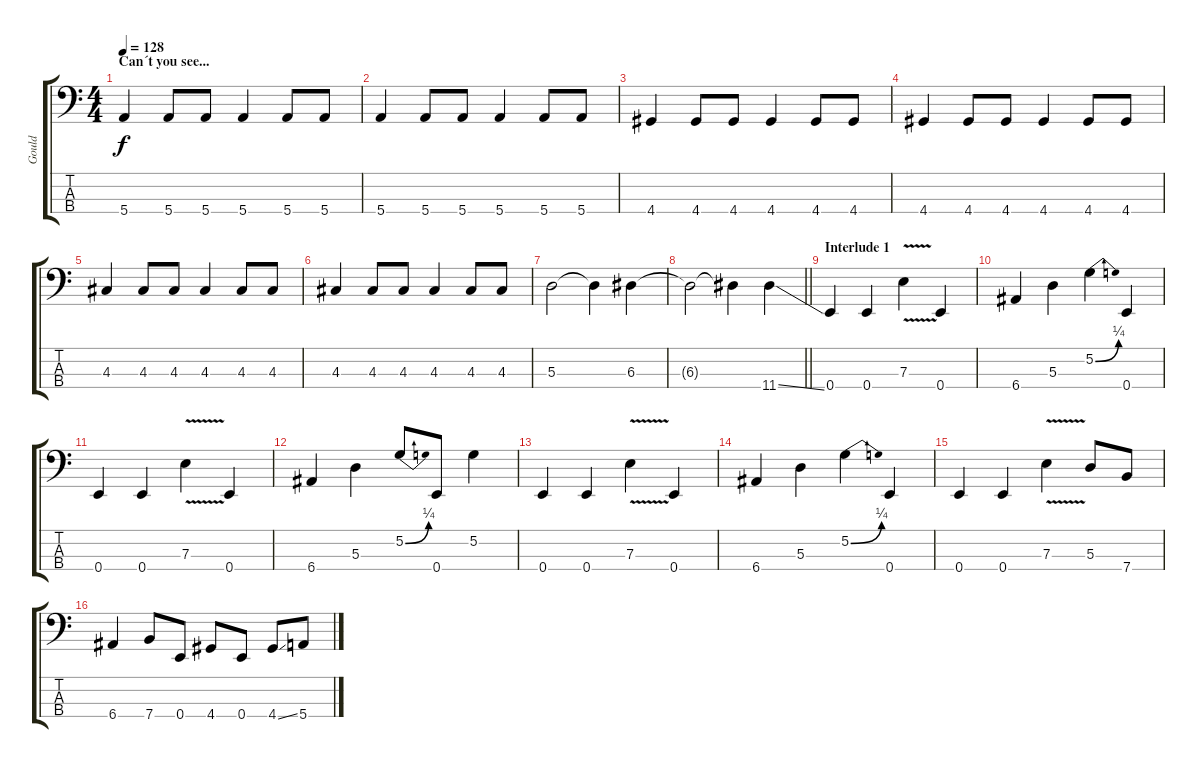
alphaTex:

\track ("Gould" "Gould") {instrument electricbassfinger}
\staff {score tabs}
\tuning (G2 D2 A1 E1) {hide}
\ts (4 4)
\section ("" "Can´t you see...")
\tempo 128
\clef f4
\ks c
5.4.4{dy f} 5.4.8 5.4.8 5.4.4 5.4.8 5.4.8 |
5.4.4 5.4.8 5.4.8 5.4.4 5.4.8 5.4.8 |
4.4.4 4.4.8 4.4.8 4.4.4 4.4.8 4.4.8 |
4.4.4 4.4.8 4.4.8 4.4.4 4.4.8 4.4.8 |
4.3.4 4.3.8 4.3.8 4.3.4 4.3.8 4.3.8 |
4.3.4 4.3.8 4.3.8 4.3.4 4.3.8 4.3.8 |
5.3.2 5.3{t}.4 6.3.4 |
\barLineRight lightlight
6.3{t}.2 6.3{t}.4 11.4{ss}.4 |
\section ("" "Interlude 1")
0.4.4 0.4.4 7.3{v}.4 0.4.4 |
6.4.4 5.3.4 5.2{be (bend 0 0 60 1)}.4 0.4.4 |
0.4.4 0.4.4 7.3{v}.4 0.4.4 |
6.4.4 5.3.4 5.2{be (bend 0 0 60 1)}.8 0.4.8 5.2.4 |
0.4.4 0.4.4 7.3{v}.4 0.4.4 |
6.4.4 5.3.4 5.2{be (bend 0 0 60 1)}.4 0.4.4 |
0.4.4 0.4.4 7.3{v}.4 5.3.8 7.4.8 |
6.4.4 7.4.8 0.4.8 4.4.8 0.4.8 4.4{ss}.8 5.4.8
